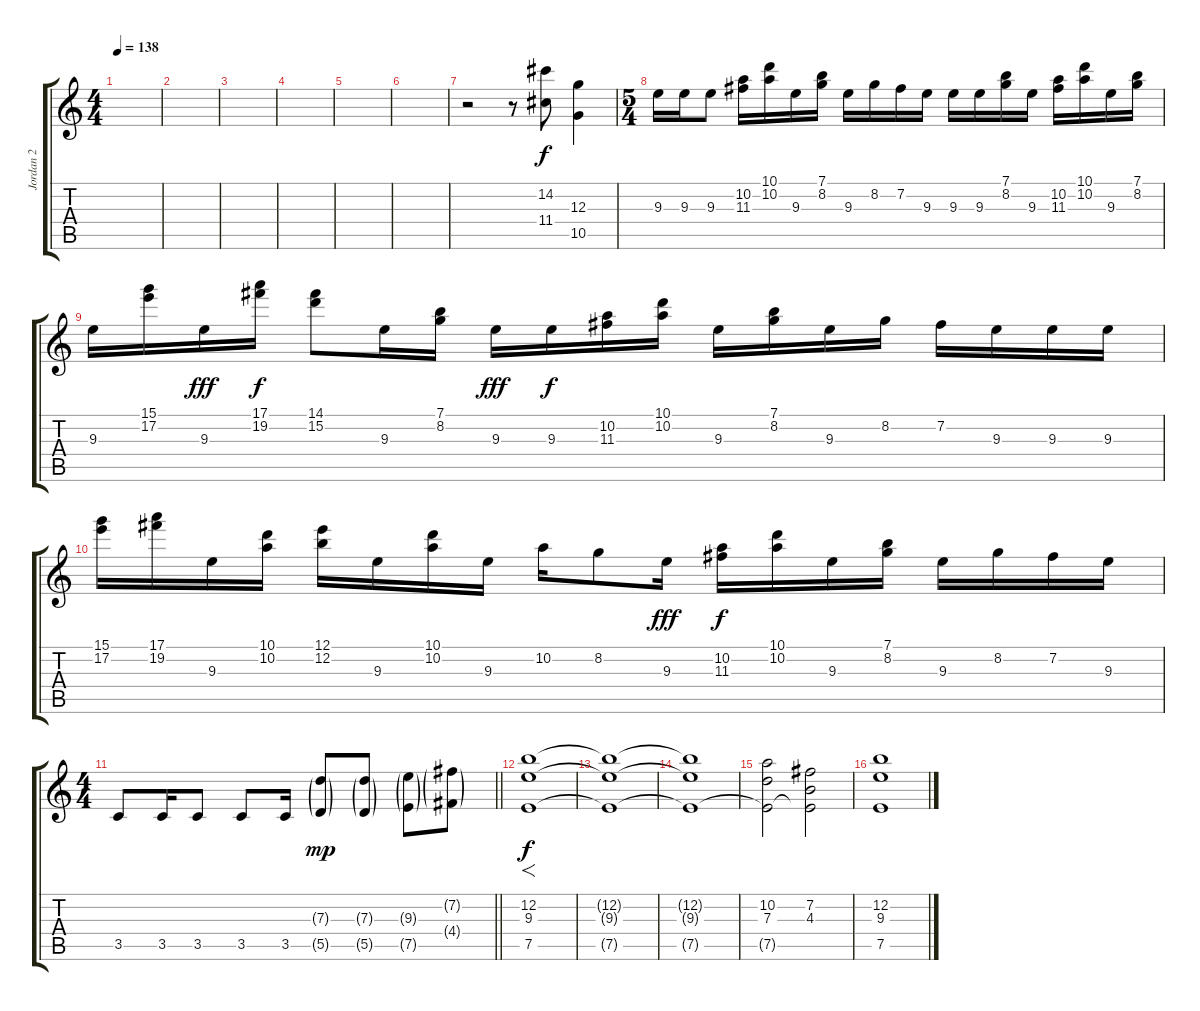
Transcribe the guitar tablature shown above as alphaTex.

\track ("Jordan 2" "Jordan 2") {instrument distortionguitar}
\staff {score tabs}
\tuning (E4 B3 G3 D3 A2 E2) {hide}
\ts (4 4)
\tempo 138
\clef g2
\ks c
|
|
|
|
|
|
r.2 r.8 (14.2 11.4).8 (12.3 10.5).4 |
\ts (5 4)
9.3.16{volume 9 instrument lead5charang} 9.3.16 9.3.8 (10.2 11.3).16 (10.1 10.2).16 9.3.16 (7.1 8.2).16 9.3.16 8.2.16 7.2.16 9.3.16 9.3.16 9.3.16 (7.1 8.2).16 9.3.16 (10.2 11.3).16 (10.1 10.2).16 9.3.16 (7.1 8.2).16 |
9.3.16 (15.1 17.2).16 9.3.16{dy fff} (17.1 19.2).16{dy f} (14.1 15.2).8 9.3.16 (7.1 8.2).16 9.3.16{dy fff} 9.3.16{dy f} (10.2 11.3).16 (10.1 10.2).16 9.3.16 (7.1 8.2).16 9.3.16 8.2.16 7.2.16 9.3.16 9.3.16 9.3.16 |
(15.1 17.2).16 (17.1 19.2).16 9.3.16 (10.1 10.2).16 (12.1 12.2).16 9.3.16 (10.1 10.2).16 9.3.16 10.2.16 8.2.8 9.3.16{dy fff} (10.2 11.3).16{dy f} (10.1 10.2).16 9.3.16 (7.1 8.2).16 9.3.16 8.2.16 7.2.16 9.3.16 |
\ts (4 4)
\barLineRight lightlight
3.5.8 3.5.16 3.5.8 3.5.8 3.5.16 (7.3{g} 5.5{g}).8{dy mp} (7.3{g} 5.5{g}).8 (9.3{g} 7.5{g}).8 (7.2{g} 4.4{g}).8 |
(12.2 9.3 7.5).1{f dy f volume 6 instrument drawbarorgan} |
(12.2{t} 9.3{t} 7.5{t}).1 |
(12.2{t} 9.3{t} 7.5{t}).1 |
(10.2 7.3 7.5{t}).2 (7.2 4.3 7.5{t}).2 |
(12.2 9.3 7.5).1
